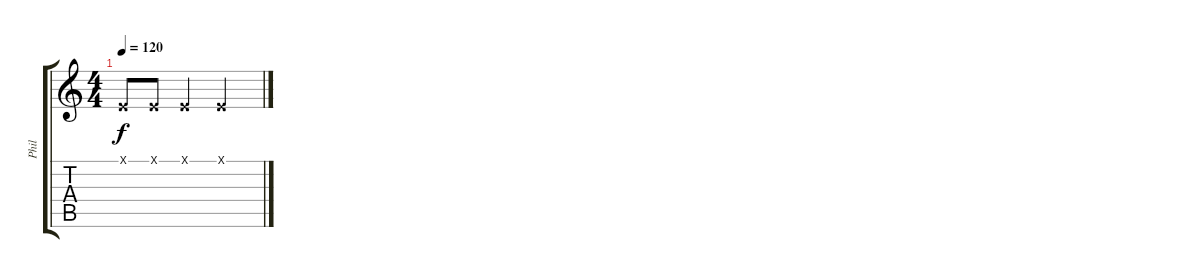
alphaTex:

\track ("Phil" "Phil") {instrument lead6voice}
\staff {score tabs}
\tuning (E4 B3 G3 D3 A2 E2) {hide}
\ts (4 4)
\tempo 120
\clef g2
\ks c
0.1{x}.8{dy f} 0.1{x}.8 0.1{x}.4 0.1{x}.2
